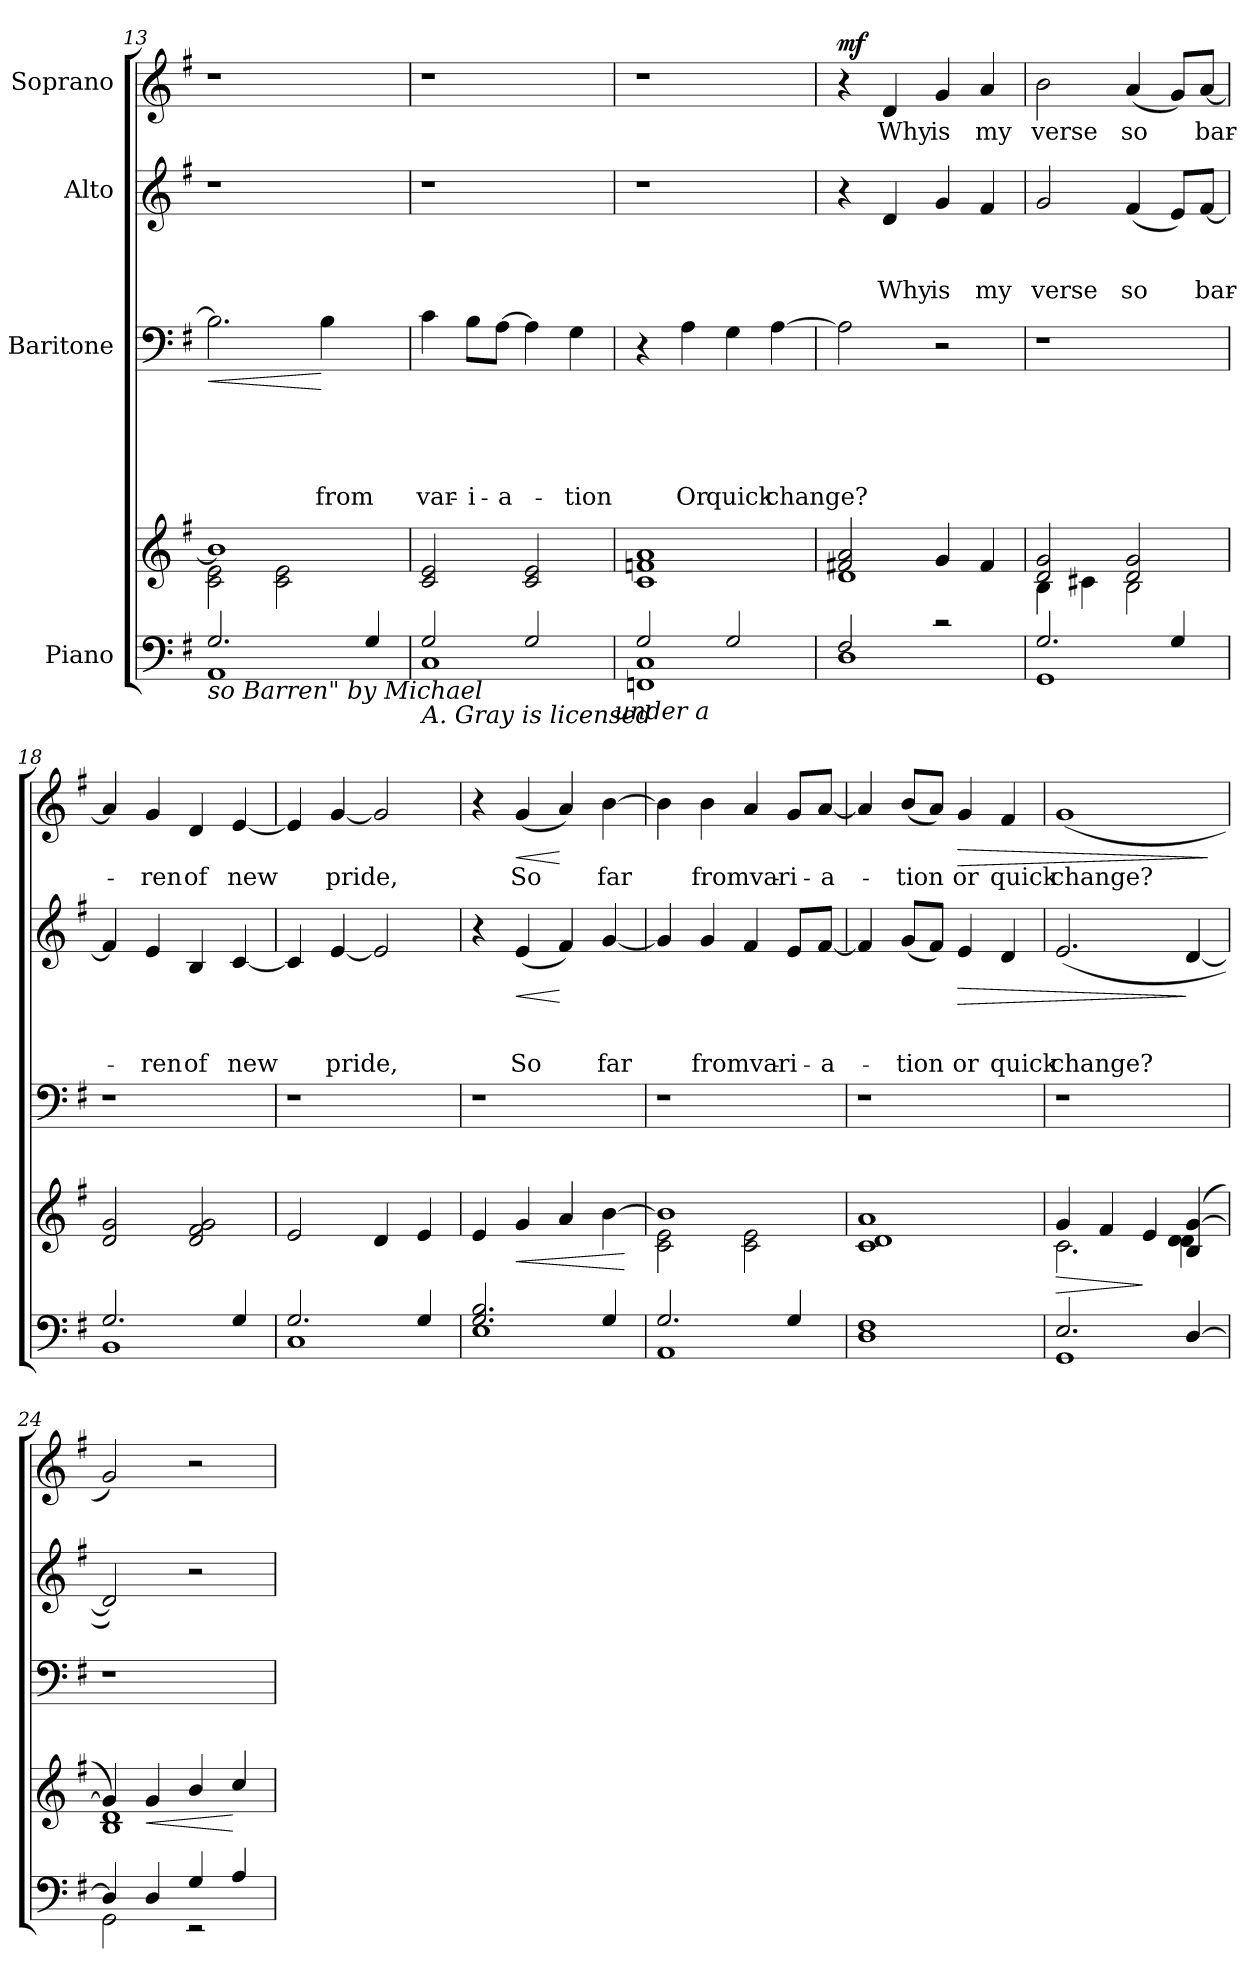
**kern	**kern	**dynam	**kern	**text	**text	**text	**text	**text	**dynam	**kern	**text	**text	**text	**dynam	**kern	**text	**dynam
*part4	*part4	*part4	*part3	*part3	*part3	*part3	*part3	*part3	*part3	*part2	*part2	*part2	*part2	*part2	*part1	*part1	*part1
*staff5	*staff4	*staff4/5	*staff3	*staff3	*staff3	*staff3	*staff3	*staff3	*staff3	*staff2	*staff2	*staff2	*staff2	*staff2	*staff1	*staff1	*staff1
*I"Piano	*	*	*I"Baritone	*	*	*	*	*	*	*I"Alto	*	*	*	*	*I"Soprano	*	*
*clefF4	*clefG2	*	*clefF4	*	*	*	*	*	*	*clefG2	*	*	*	*	*clefG2	*	*
*k[f#]	*k[f#]	*	*k[f#]	*	*	*	*	*	*	*k[f#]	*	*	*	*	*k[f#]	*	*
*G:	*G:	*	*G:	*	*	*	*	*	*	*G:	*	*	*	*	*G:	*	*
=13	=13	=13	=13	=13	=13	=13	=13	=13	=13	=13	=13	=13	=13	=13	=13	=13	=13
*^	*^	*	*	*	*	*	*	*	*	*	*	*	*	*	*	*	*
!LO:TX:b:i:t=so Barren" by Michael	!	!	!	!	!	!	!	!	!	!	!	!	!	!	!	!	!	!	!
!	!	!	!	!	!	!	!	!	!	!	!LO:HP:b	!	!	!	!	!	!	!	!
2.G/	1AA	1b]	2c\ 2e\	.	2.B\]	.	.	.	.	.	<	1r	.	.	.	.	1r	.	.
.	.	.	2c\ 2e\	.	.	.	.	.	.	.	.	.	.	.	.	.	.	.	.
!	!	!	!	!	!	!	!	!	!	!LO:LY:b	!	!	!	!	!	!	!	!	!
4ryy	.	.	.	.	4B\	.	.	.	.	from	[	.	.	.	.	.	.	.	.
4G/	4ryy	4ryy	4ryy	.	4ryy	.	.	.	.	.	.	4ryy	.	.	.	.	4ryy	.	.
=14	=14	=14	=14	=14	=14	=14	=14	=14	=14	=14	=14	=14	=14	=14	=14	=14	=14	=14	=14
!LO:TX:b:i:t=A. Gray is licensed	!	!	!	!	!	!	!	!	!	!	!	!	!	!	!	!	!	!	!
!	!	!	!	!	!	!	!	!	!	!LO:LY:b	!	!	!	!	!	!	!	!	!
*	*	*v	*v	*	*	*	*	*	*	*	*	*	*	*	*	*	*	*	*
2G/	1C	2c/ 2e/	.	4c\	.	.	.	.	var-	.	1r	.	.	.	.	1r	.	.
!	!	!	!	!	!	!	!	!	!LO:LY:b:rj	!	!	!	!	!	!	!	!	!
.	.	.	.	8B\L	.	.	.	.	-i-	.	.	.	.	.	.	.	.	.
!	!	!	!	!	!	!	!	!	!LO:LY:b	!	!	!	!	!	!	!	!	!
.	.	.	.	[>8A\J	.	.	.	.	-a-	.	.	.	.	.	.	.	.	.
2G/	.	2c/ 2e/	.	4A\]	.	.	.	.	.	.	.	.	.	.	.	.	.	.
!	!	!	!	!	!	!	!	!	!LO:LY:b	!	!	!	!	!	!	!	!	!
.	.	.	.	4G\	.	.	.	.	-tion	.	.	.	.	.	.	.	.	.
!LO:TX:b:i:t=under a	!	!	!	!	!	!	!	!	!	!	!	!	!	!	!	!	!	!
=15	=15	=15	=15	=15	=15	=15	=15	=15	=15	=15	=15	=15	=15	=15	=15	=15	=15	=15
2G/	1FFn 1C	1c 1fn 1a	.	4r	.	.	.	.	.	.	1r	.	.	.	.	1r	.	.
!	!	!	!	!	!	!	!	!	!LO:LY:b:rj	!	!	!	!	!	!	!	!	!
.	.	.	.	4A\	.	.	.	.	Or	.	.	.	.	.	.	.	.	.
!	!	!	!	!	!	!	!	!	!LO:LY:b	!	!	!	!	!	!	!	!	!
2G/	.	.	.	4G\	.	.	.	.	quick	.	.	.	.	.	.	.	.	.
!	!	!	!	!	!	!	!	!	!LO:LY:b	!	!	!	!	!	!	!	!	!
.	.	.	.	[>4A\	.	.	.	.	change?	.	.	.	.	.	.	.	.	.
=16	=16	=16	=16	=16	=16	=16	=16	=16	=16	=16	=16	=16	=16	=16	=16	=16	=16	=16
*	*	*^	*	*	*	*	*	*	*	*	*	*	*	*	*	*	*	*
!	!	!	!	!	!	!	!	!	!	!	!	!	!	!	!	!	!	!	!LO:DY:b
2F#/	1D	2f#X/ 2a/	1d	.	2A\]	.	.	.	.	.	.	4r	.	.	.	.	4r	.	mf
!	!	!	!	!	!	!	!	!	!	!	!	!	!	!	!LO:LY:b	!	!	!LO:LY:b	!
.	.	.	.	.	.	.	.	.	.	.	.	4d/	.	.	Why	.	4d/	Why	.
!	!	!	!	!	!	!	!	!	!	!	!	!	!	!	!LO:LY:b	!	!	!LO:LY:b	!
2rc	.	4g/	.	.	2r	.	.	.	.	.	.	4g/	.	.	is	.	4g/	is	.
!	!	!	!	!	!	!	!	!	!	!	!	!	!	!	!LO:LY:b	!	!	!LO:LY:b	!
.	.	4f#/	.	.	.	.	.	.	.	.	.	4f#/	.	.	my	.	4a/	my	.
!!LO:PB:g=z
=17	=17	=17	=17	=17	=17	=17	=17	=17	=17	=17	=17	=17	=17	=17	=17	=17	=17	=17	=17
!	!	!	!	!	!	!	!	!	!	!	!	!	!	!	!LO:LY:b	!	!	!LO:LY:b	!
2.G/	1GG	2d/ 2g/	4B\	.	1r	.	.	.	.	.	.	2g/	.	.	verse	.	2b\	verse	.
.	.	.	4c#X\	.	.	.	.	.	.	.	.	.	.	.	.	.	.	.	.
!	!	!	!	!	!	!	!	!	!	!	!	!	!	!	!LO:LY:b	!	!	!LO:LY:b	!
.	.	2d/ 2g/	2B\	.	.	.	.	.	.	.	.	(4f#/	.	.	so	.	(4a/	so	.
4G/	.	.	.	.	.	.	.	.	.	.	.	8e/L)	.	.	.	.	8g/L)	.	.
!	!	!	!	!	!	!	!	!	!	!	!	!	!	!	!LO:LY:b	!	!	!LO:LY:b	!
.	.	.	.	.	.	.	.	.	.	.	.	[<8f#/J	.	.	bar-	.	[<8a/J	bar-	.
*	*	*v	*v	*	*	*	*	*	*	*	*	*	*	*	*	*	*	*	*
=18	=18	=18	=18	=18	=18	=18	=18	=18	=18	=18	=18	=18	=18	=18	=18	=18	=18	=18
2.G/	1BB	2d/ 2g/	.	1r	.	.	.	.	.	.	4f#/]	.	.	.	.	4a/]	.	.
!	!	!	!	!	!	!	!	!	!	!	!	!	!	!LO:LY:b	!	!	!LO:LY:b	!
.	.	.	.	.	.	.	.	.	.	.	4e/	.	.	-ren	.	4g/	-ren	.
!	!	!	!	!	!	!	!	!	!	!	!	!	!	!LO:LY:b	!	!	!LO:LY:b	!
.	.	2d/ 2f#/ 2g/	.	.	.	.	.	.	.	.	4B/	.	.	of	.	4d/	of	.
!	!	!	!	!	!	!	!	!	!	!	!	!	!	!LO:LY:b	!	!	!LO:LY:b	!
4G/	.	.	.	.	.	.	.	.	.	.	[<4c/	.	.	new	.	[<4e/	new	.
=19	=19	=19	=19	=19	=19	=19	=19	=19	=19	=19	=19	=19	=19	=19	=19	=19	=19	=19
2.G/	1C	2e/	.	1r	.	.	.	.	.	.	4c/]	.	.	.	.	4e/]	.	.
!	!	!	!	!	!	!	!	!	!	!	!	!	!	!LO:LY:b	!	!	!LO:LY:b	!
.	.	.	.	.	.	.	.	.	.	.	[<4e/	.	.	pride,	.	[<4g/	pride,	.
.	.	4d/	.	.	.	.	.	.	.	.	2e/]	.	.	.	.	2g/]	.	.
4G/	.	(4e/	.	.	.	.	.	.	.	.	.	.	.	.	.	.	.	.
=20	=20	=20	=20	=20	=20	=20	=20	=20	=20	=20	=20	=20	=20	=20	=20	=20	=20	=20
2.G/ 2.B/)	1E	4e/	.	1r	.	.	.	.	.	.	4r	.	.	.	.	4r	.	.
!	!	!	!LO:HP:b	!	!	!	!	!	!	!	!	!	!	!LO:LY:b	!LO:HP:b	!	!LO:LY:b	!LO:HP:b
.	.	4g/	<	.	.	.	.	.	.	.	(4e/	.	.	So	<	(4g/	So	<
.	.	4a/	.	.	.	.	.	.	.	.	4f#/)	.	.	.	[	4a/)	.	[
!	!	!	!	!	!	!	!	!	!	!	!	!	!	!LO:LY:b	!	!	!LO:LY:b	!
4G/	.	[>4b\	.	.	.	.	.	.	.	.	[<4g/	.	.	far	.	[>4b\	far	.
*v	*v	*	*	*	*	*	*	*	*	*	*	*	*	*	*	*	*	*
.	.	[	.	.	.	.	.	.	.	.	.	.	.	.	.	.	.
=21	=21	=21	=21	=21	=21	=21	=21	=21	=21	=21	=21	=21	=21	=21	=21	=21	=21
*^	*^	*	*	*	*	*	*	*	*	*	*	*	*	*	*	*	*
2.G/	1AA	1b]	2c\ 2e\	.	1r	.	.	.	.	.	.	4g/]	.	.	.	.	4b\]	.	.
!	!	!	!	!	!	!	!	!	!	!	!	!	!	!	!LO:LY:b	!	!	!LO:LY:b	!
.	.	.	.	.	.	.	.	.	.	.	.	4g/	.	.	fromvar-	.	4b\	fromvar-	.
.	.	.	2c\ 2e\	.	.	.	.	.	.	.	.	4f#/	.	.	.	.	4a/	.	.
!	!	!	!	!	!	!	!	!	!	!	!	!	!	!	!LO:LY:b:rj	!	!	!LO:LY:b:rj	!
4G/	.	.	.	.	.	.	.	.	.	.	.	8e/L	.	.	-i-	.	8g/L	-i-	.
!	!	!	!	!	!	!	!	!	!	!	!	!	!	!	!LO:LY:b	!	!	!LO:LY:b	!
.	.	.	.	.	.	.	.	.	.	.	.	[<8f#/J	.	.	-a-	.	[<8a/J	-a-	.
*v	*v	*	*	*	*	*	*	*	*	*	*	*	*	*	*	*	*	*	*
*	*v	*v	*	*	*	*	*	*	*	*	*	*	*	*	*	*	*	*
=22	=22	=22	=22	=22	=22	=22	=22	=22	=22	=22	=22	=22	=22	=22	=22	=22	=22
1D 1F#	1c 1d 1a	.	1r	.	.	.	.	.	.	4f#/]	.	.	.	.	4a/]	.	.
!	!	!	!	!	!	!	!	!	!	!	!	!	!LO:LY:b	!	!	!LO:LY:b	!
.	.	.	.	.	.	.	.	.	.	(>8g/L	.	.	-tion	.	(>8b/L	-tion	.
.	.	.	.	.	.	.	.	.	.	8f#/J)	.	.	.	.	8a/J)	.	.
!	!	!	!	!	!	!	!	!	!	!	!	!	!LO:LY:b	!LO:HP:b	!	!LO:LY:b	!LO:HP:b
.	.	.	.	.	.	.	.	.	.	4e/	.	.	or	>	4g/	or	>
!	!	!	!	!	!	!	!	!	!	!	!	!	!LO:LY:b	!	!	!LO:LY:b	!
.	.	.	.	.	.	.	.	.	.	4d/	.	.	quick	.	4f#/	quick	.
=23	=23	=23	=23	=23	=23	=23	=23	=23	=23	=23	=23	=23	=23	=23	=23	=23	=23
*^	*	*	*	*	*	*	*	*	*	*	*	*	*	*	*	*	*
!	!	!	!LO:HP:b	!	!	!	!	!	!	!	!	!	!	!LO:LY:b	!	!	!LO:LY:b	!
*	*	*^	*	*	*	*	*	*	*	*	*	*	*	*	*	*	*	*
2.E/	1GG	4g/	2.c\	>	1r	.	.	.	.	.	.	(2.e/	.	.	change?	.	(>1g	change?	.
.	.	4f#/	.	.	.	.	.	.	.	.	.	.	.	.	.	.	.	.	.
.	.	4e/	.	]	.	.	.	.	.	.	.	.	.	.	.	.	.	.	.
[>4D/	.	(4B/ [>4g/	4d\ 4d\	.	.	.	.	.	.	.	.	[<4d/	.	.	.	]	.	.	.
*v	*v	*	*	*	*	*	*	*	*	*	*	*	*	*	*	*	*	*	*
*	*v	*v	*	*	*	*	*	*	*	*	*	*	*	*	*	*	*	*
.	.	.	.	.	.	.	.	.	.	.	.	.	.	.	.	.	]
=24	=24	=24	=24	=24	=24	=24	=24	=24	=24	=24	=24	=24	=24	=24	=24	=24	=24
*^	*^	*	*	*	*	*	*	*	*	*	*	*	*	*	*	*	*
4D/]	2GG\	4g/]	1B 1d)	.	1r	.	.	.	.	.	.	2d/])	.	.	.	.	2g/)	.	.
!	!	!	!	!LO:HP:b	!	!	!	!	!	!	!	!	!	!	!	!	!	!	!
4D/	.	4g/	.	<	.	.	.	.	.	.	.	.	.	.	.	.	.	.	.
4G/	2rEE	4b/	.	.	.	.	.	.	.	.	.	2r	.	.	.	.	2r	.	.
4A/	.	4cc/	.	[	.	.	.	.	.	.	.	.	.	.	.	.	.	.	.
*v	*v	*	*	*	*	*	*	*	*	*	*	*	*	*	*	*	*	*	*
*	*v	*v	*	*	*	*	*	*	*	*	*	*	*	*	*	*	*	*
=	=	=	=	=	=	=	=	=	=	=	=	=	=	=	=	=	=
*-	*-	*-	*-	*-	*-	*-	*-	*-	*-	*-	*-	*-	*-	*-	*-	*-	*-
